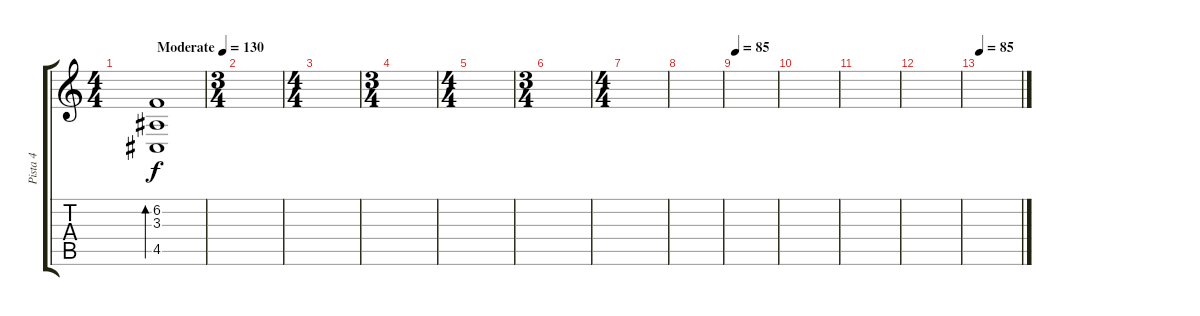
\track ("Pista 4" "Pista 4") {instrument acousticgrandpiano}
\staff {score tabs}
\tuning (E4 B3 G3 D3 A2 E2) {hide}
\ts (4 4)
\tempo (130 "Moderate")
\clef g2
\ks c
(6.2 3.3 4.5).1{bd 60 dy f instrument acousticgrandpiano} |
\ts (3 4)
|
\ts (4 4)
|
\ts (3 4)
|
\ts (4 4)
|
\ts (3 4)
|
\ts (4 4)
|
|
\tempo 85
|
|
|
|
\tempo 85
